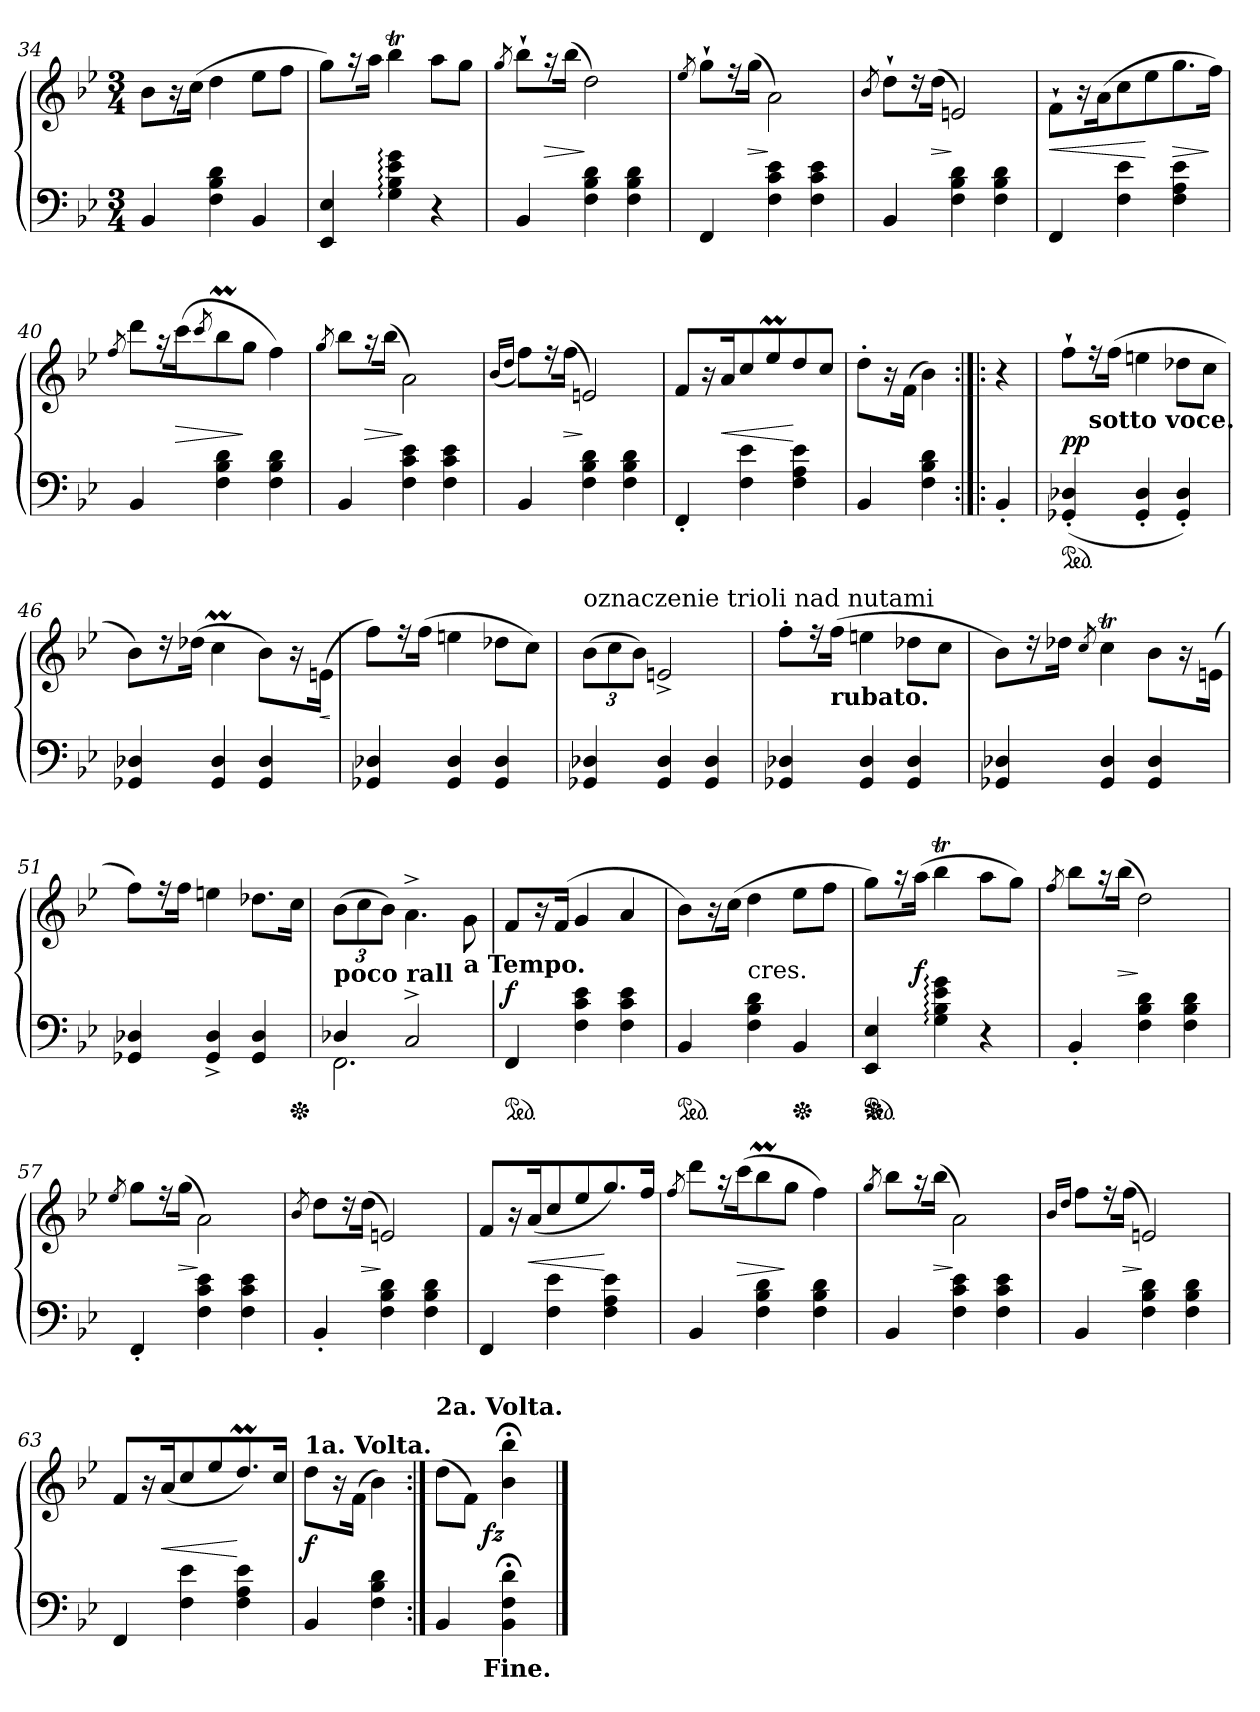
**kern	**kern	**dynam
*part1	*part1	*part1
*staff2	*staff1	*staff1/2
*clefF4	*clefG2	*
*k[b-e-]	*k[b-e-]	*
*B-:	*B-:	*
*M3/4	*M3/4	*
=34	=34	=34
4BB-	8b-\L	.
.	16r	.
.	(>16ccJk	.
4F 4B- 4d	4dd	.
4BB-	8ee-L	.
.	8ffJ	.
=35	=35	=35
4EE- 4E-	8ggL)	.
.	16r	.
.	16aaJk	.
4G: 4B-: 4e-: 4g:	4bb-T	.
4r	8aaL	.
.	8ggJ	.
=36	=36	=36
.	8qgg/	.
4BB-	8bb-`L	.
.	16r	>
.	(>16bb-Jk	.
4F 4B- 4d	2dd)	]
4F 4B- 4d	.	.
=37	=37	=37
.	8qee-/	.
4FF	8gg`L	.
.	16r	.
.	(>16ggJk	>
4F 4c 4e-	2a\)	]
4F 4c 4e-	.	.
=38	=38	=38
.	8qb-/	.
4BB-	8dd`L	.
.	16r	.
.	(>16ddJk	>
4F 4B- 4d	2en)	]
4F 4B- 4d	.	.
=39	=39	=39
4FF	8f`L	<
.	16r	.
.	(>16aK	.
4F 4e-	8cc	.
.	8ee-	[
4F 4A 4e-	8.gg	>
.	16ffJk)	]
=40	=40	=40
.	8qff/	.
4BB-	8dddL	.
.	16r	.
.	(>16cccK	>
.	8qccc/	.
4F 4B- 4d	8bb-M	.
.	8ggJ	]
4F 4B- 4d	4ff)	.
=41	=41	=41
.	8qgg/	.
4BB-	8bb-L	.
.	16r	>
.	(>16bb-Jk	.
4F 4c 4e-	2a\)	]
4F 4c 4e-	.	.
=42	=42	=42
.	(<16qb-/LL	.
.	16qdd/JJ	.
4BB-	8ffL)	.
.	16r	.
.	(>16ffJk	>
4F 4B- 4d	2en)	]
4F 4B- 4d	.	.
=43	=43	=43
4FF'	8f/L	.
.	16r	.
.	16aK	<
4F 4e-	8cc	.
.	8ee-M	.
4F 4A 4e-	8dd	[
.	8ccJ	.
=44	=44	=44
4BB-	8dd'\L	.
.	16r	.
.	(>16fJk	.
4F 4B- 4d	4b-\)	.
=:|!|:	=:|!|:	=:|!|:
4BB-'	4r	.
=45	=45	=45
*ped	*	*
(<4GG-X' 4D-X'	8ff`L	pp
!	!LO:TX:b:B:t=sotto voce.	!
.	16r	.
.	(>16ffJk	.
4GG-' 4D-'	4een	.
4GG-' 4D-')	8dd-XL	.
.	8ccJ	.
=46	=46	=46
4GG-X 4D-X	8b-L)	.
.	16r	.
.	(>16dd-XJk	.
4GG- 4D-	4ccm	.
4GG- 4D-	8b-\L)	.
.	16r	.
.	(>16enJk	<
.	.	[
=47	=47	=47
4GG-X 4D-X	8ffL)	.
.	16r	.
.	(16ffJk	.
4GG- 4D-	4een	.
4GG- 4D-	8dd-XL	.
.	8ccJ)	.
=48	=48	=48
!	!LO:TX:a:t=oznaczenie trioli nad nutami	!
4GG-X 4D-X	(>12b-L	.
.	12cc	.
.	12b-J)	.
4GG- 4D-	2en^	.
4GG- 4D-	.	.
=49	=49	=49
4GG-X 4D-X	8ff'L	.
.	16r	.
!	!LO:TX:b:B:t=rubato.	!
.	(>16ffJk	.
4GG- 4D-	4een	.
4GG- 4D-	8dd-XL	.
.	8ccJ	.
=50	=50	=50
4GG-X 4D-X	8b-L)	.
.	16r	.
.	16dd-XJk	.
.	8qcc/	.
4GG- 4D-	4cct	.
4GG- 4D-	8b-\L	.
.	16r	.
.	(>16enJk	.
=51	=51	=51
4GG-X 4D-X	8ffL)	.
.	16r	.
.	16ffJk	.
4GG-^> 4D-^>	4een	.
4GG- 4D-	8.dd-XL	.
*Xped	*	*
.	16ccJk	.
=52	=52	=52
*^	*	*
!	!	!LO:TX:b:B:t=poco rall	!
4D-X	2.FF	(12b-L	.
.	.	12cc	.
.	.	12b-J)	.
2C^	.	4.a^>\	.
!	!	!LO:TX:b:B:t=a Tempo.	!
.	.	8g\	.
*v	*v	*	*
=53	=53	=53
*ped	*	*
4FF	8fL	f
.	16r	.
.	(<16fJk	.
4F 4c 4e-	4g	.
4F 4c 4e-	4a	.
=54	=54	=54
*ped	*	*
4BB-	8b-L)	.
.	16r	.
.	(>16cc\Jk	.
!	!LO:TX:c:t=cres.	!
4F 4B- 4d	4dd	.
*Xped	*	*
4BB-	8ee-L	.
.	8ffJ	.
=55	=55	=55
*ped	*	*
*Xped	*	*
4EE- 4E-	8ggL)	.
.	16r	.
.	(16aaJk	f
4G: 4B-: 4e-: 4g:	4bb-T	.
4r	8aaL	.
.	8ggJ)	.
=56	=56	=56
.	8qff/	.
4BB-'	8bb-L	.
.	16r	.
.	(>16bb-Jk	>
4F 4B- 4d	2dd)	]
4F 4B- 4d	.	.
=57	=57	=57
.	8qee-/	.
4FF'	8ggL	.
.	16r	.
.	(>16ggJk	>
4F 4c 4e-	2a\)	]
4F 4c 4e-	.	.
=58	=58	=58
.	8qb-/	.
4BB-'	8ddL	.
.	16r	.
.	(>16ddJk	>
4F 4B- 4d	2en)	]
4F 4B- 4d	.	.
=59	=59	=59
4FF	8f/L	.
.	16r	.
.	(<16aK	<
4F 4e-	8cc	.
.	8ee-	.
4F 4A 4e-	8.gg)	[
.	16ffJk	.
=60	=60	=60
.	8qff/	.
4BB-	8dddL	.
.	16r	.
.	(>16cccK	>
4F 4B- 4d	8bb-M	.
.	8ggJ	]
4F 4B- 4d	4ff)	.
=61	=61	=61
.	8qgg/	.
4BB-	8bb-L	.
.	16r	.
.	(>16bb-Jk	>
4F 4c 4e-	2a\)	]
4F 4c 4e-	.	.
=62	=62	=62
.	16qb-/LL	.
.	16qdd/JJ	.
4BB-	8ffL	.
.	16r	.
.	(>16ffJk	>
4F 4B- 4d	2en)	]
4F 4B- 4d	.	.
=63	=63	=63
4FF	8f/L	.
.	16r	.
.	(<16aK	<
4F 4e-	8cc	.
.	8ee-	.
4F 4A 4e-	8.ddm)	[
.	16ccJk	.
=64a	=64a	=64a
!	!LO:TX:a:B:t=1a. Volta.	!
4BB-	8dd\L	f
.	16r	.
.	(>16fJk	.
4F 4B- 4d	4b-\)	.
=64b:|!	=64b:|!	=64b:|!
*	*^	*
!	!LO:TX:a:B:t=2a. Volta.	!	!
*^	*	*	*
4BB-	8.ryy	(>8ddL	8.ryy	.
.	.	8f\J)	.	.
!	!LO:TX:b:B:t=Fine.	!	!	!
.	4ryy	.	4ryy	fz
4BB-;< 4F;< 4d;<	.	4b-;< 4bb-;<	.	.
.	16ryy	.	16ryy	.
*v	*v	*	*	*
*	*v	*v	*
==	==	==
*-	*-	*-
